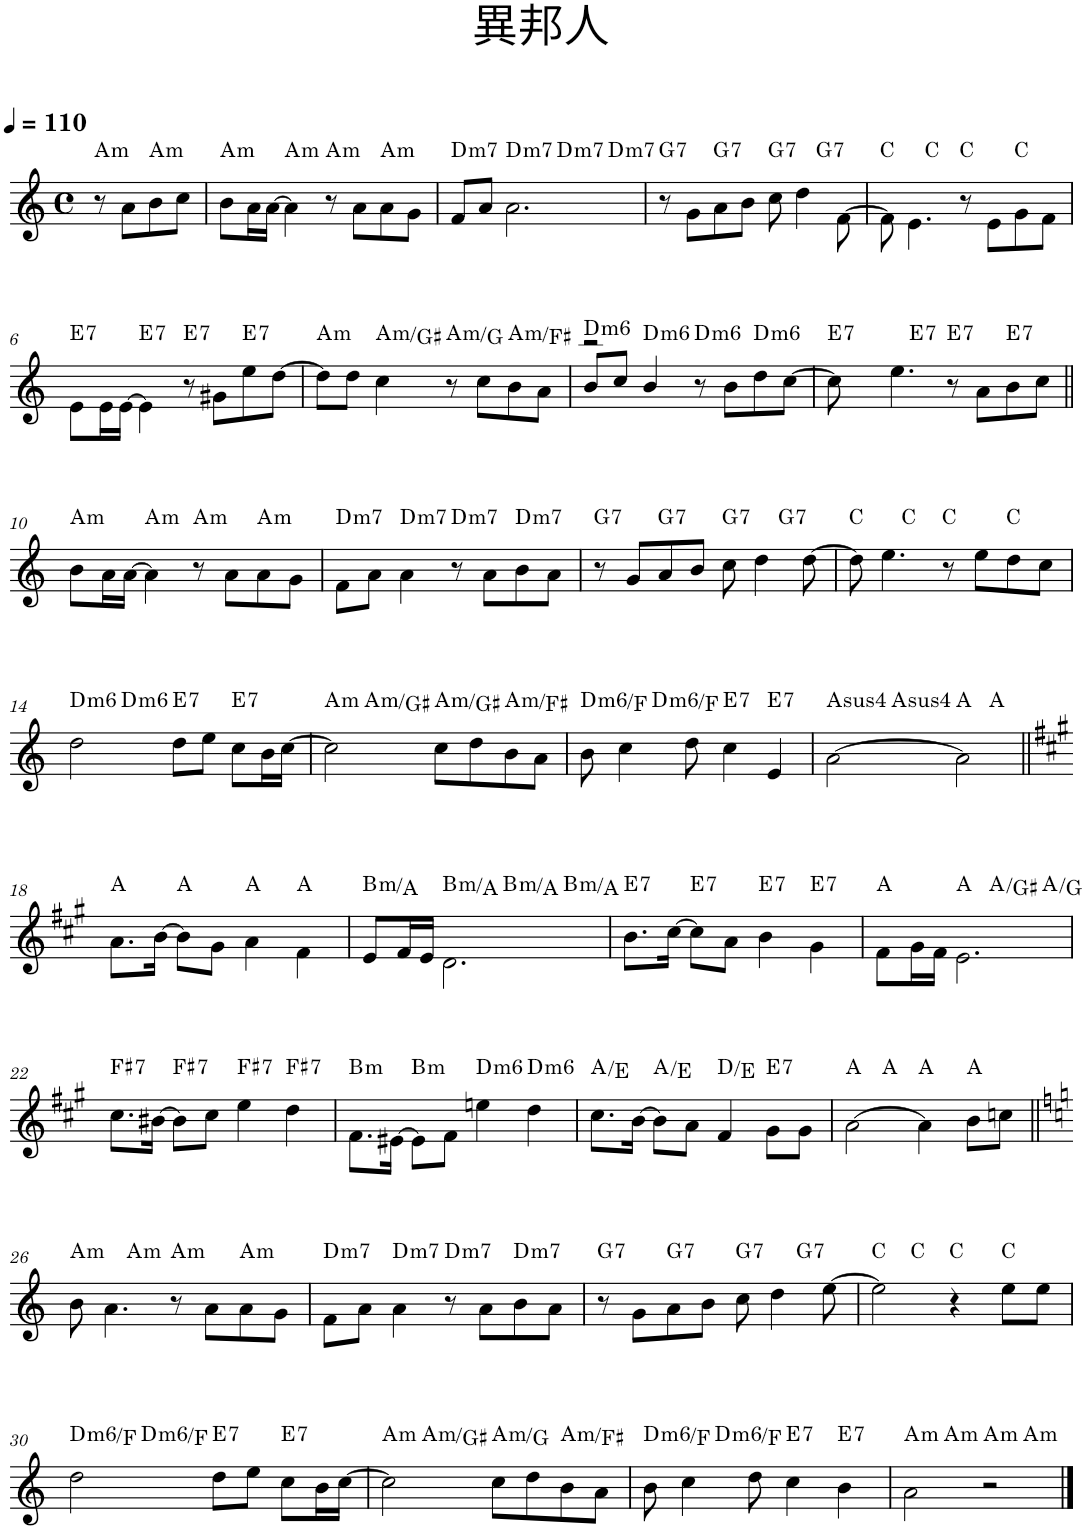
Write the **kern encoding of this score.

**kern	**harte
*part1	*part1
*staff1	*
*I"Piano	*
*I'Pno.	*
*clefG2	*
*k[]	*
*C:	*
*M4/4	*
*met(c)	*
*MM110	*
=1	=1
!	!LO:H:kt=m
8r	A:min
8a\L	.
!	!LO:H:kt=m
8b\	A:min
8cc\J	.
=2	=2
!	!LO:H:kt=m
8b\L	A:min
16a\L	.
[16a\JJ	.
!	!LO:H:kt=m
4a\]	A:min
!	!LO:H:kt=m
8r	A:min
8a\L	.
!	!LO:H:kt=m
8a\	A:min
8g\J	.
=3	=3
!	!LO:H:kt=m7
*^	*
*	*^	*
8f/L	2ryy	2.ryy	D:min7
8a/J	.	.	.
!	!	!	!LO:H:kt=m7
2.a\	.	.	D:min7
!	!	!	!LO:H:kt=m7
.	2ryy	.	D:min7
!	!	!	!LO:H:kt=m7
.	.	4ryy	D:min7
=4	=4	=4	=4
!	!	!	!LO:H:kt=7
*	*v	*v	*
8r	2.ryy	G:7
8g\L	.	.
!	!	!LO:H:kt=7
8a\	.	G:7
8b\J	.	.
!	!	!LO:H:kt=7
8cc\	.	G:7
4dd\	.	.
!	!	!LO:H:kt=7
.	4ryy	G:7
[8f\	.	.
=5	=5	=5
8f\]	4ryy	C:maj
4.e\	.	.
.	2.ryy	C:maj
8r	.	C:maj
8e\L	.	.
8g\	.	C:maj
8f\J	.	.
!!LO:LB:g=z	!!
=6	=6	=6
!	!	!LO:H:kt=7
*v	*v	*
8e\L	E:7
16e\L	.
[16e\JJ	.
!	!LO:H:kt=7
4e\]	E:7
!	!LO:H:kt=7
8r	E:7
8g#X\L	.
!	!LO:H:kt=7
8ee\	E:7
[8dd\J	.
=7	=7
!	!LO:H:kt=m
8dd\L]	A:min
8dd\J	.
!	!LO:H:kt=m
4cc\	A:min/7
!	!LO:H:kt=m
8r	A:min/b7
8cc\L	.
!	!LO:H:kt=m
8b\	A:min/6
8a\J	.
=8	=8
*^	*
!	!	!LO:H:kt=m6
2r	8b/L	D:min6
.	8cc/J	.
!	!	!LO:H:kt=m6
.	4b/	D:min6
!	!	!LO:H:kt=m6
8r	2ryy	D:min6
8b\L	.	.
!	!	!LO:H:kt=m6
8dd\	.	D:min6
[8cc\J	.	.
=9	=9	=9
!	!	!LO:H:kt=7
8cc\]	4ryy	E:7
4.ee\	.	.
!	!	!LO:H:kt=7
.	2.ryy	E:7
!	!	!LO:H:kt=7
8r	.	E:7
8a\L	.	.
!	!	!LO:H:kt=7
8b\	.	E:7
8cc\J	.	.
!!LO:LB:g=z	!!
=10||	=10||	=10||
!	!	!LO:H:kt=m
*v	*v	*
8b\L	A:min
16a\L	.
[16a\JJ	.
!	!LO:H:kt=m
4a\]	A:min
!	!LO:H:kt=m
8r	A:min
8a\L	.
!	!LO:H:kt=m
8a\	A:min
8g\J	.
=11	=11
!	!LO:H:kt=m7
8f\L	D:min7
8a\J	.
!	!LO:H:kt=m7
4a\	D:min7
!	!LO:H:kt=m7
8r	D:min7
8a\L	.
!	!LO:H:kt=m7
8b\	D:min7
8a\J	.
=12	=12
!	!LO:H:kt=7
*^	*
8r	2.ryy	G:7
8g/L	.	.
!	!	!LO:H:kt=7
8a/	.	G:7
8b/J	.	.
!	!	!LO:H:kt=7
8cc\	.	G:7
4dd\	.	.
!	!	!LO:H:kt=7
.	4ryy	G:7
[8dd\	.	.
=13	=13	=13
8dd\]	4ryy	C:maj
4.ee\	.	.
.	2.ryy	C:maj
8r	.	C:maj
8ee\L	.	.
8dd\	.	C:maj
8cc\J	.	.
!!LO:LB:g=z	!!
=14	=14	=14
!	!	!LO:H:kt=m6
2dd\	4ryy	D:min6
!	!	!LO:H:kt=m6
.	2.ryy	D:min6
!	!	!LO:H:kt=7
8dd\L	.	E:7
8ee\J	.	.
!	!	!LO:H:kt=7
8cc\L	.	E:7
16b\L	.	.
[16cc\JJ	.	.
=15	=15	=15
!	!	!LO:H:kt=m
2cc\]	4ryy	A:min
!	!	!LO:H:kt=m
.	2.ryy	A:min/7
!	!	!LO:H:kt=m
8cc\L	.	A:min/7
8dd\	.	.
!	!	!LO:H:kt=m
8b\	.	A:min/6
8a\J	.	.
=16	=16	=16
!	!	!LO:H:kt=m6
8b\	4ryy	D:min6/b3
4cc\	.	.
!	!	!LO:H:kt=m6
.	2.ryy	D:min6/b3
8dd\	.	.
!	!	!LO:H:kt=7
4cc\	.	E:7
!	!	!LO:H:kt=7
4e/	.	E:7
=17	=17	=17
!	!	!LO:H:kt=4
*	*^	*
[2a\	4ryy	2.ryy	A:sus4
!	!	!	!LO:H:kt=4
.	2.ryy	.	A:sus4
2a\]	.	.	A:maj
.	.	4ryy	A:maj
*v	*v	*v	*
!!LO:LB:g=z
=18||	=18||
*k[f#c#g#]	*
*A:	*
8.a\L	A:maj
[16b\Jk	.
8b\L]	A:maj
8g#\J	.
4a\	A:maj
4f#\	A:maj
=19	=19
!	!LO:H:kt=m
*^	*
*	*^	*
8e/L	2ryy	2.ryy	B:min/b7
16f#/L	.	.	.
16e/JJ	.	.	.
!	!	!	!LO:H:kt=m
2.d\	.	.	B:min/b7
!	!	!	!LO:H:kt=m
.	2ryy	.	B:min/b7
!	!	!	!LO:H:kt=m
.	.	4ryy	B:min/b7
=20	=20	=20	=20
!	!	!	!LO:H:kt=7
*v	*v	*v	*
8.b\L	E:7
[16cc#\Jk	.
!	!LO:H:kt=7
8cc#\L]	E:7
8a\J	.
!	!LO:H:kt=7
4b\	E:7
!	!LO:H:kt=7
4g#\	E:7
=21	=21
*^	*
*	*^	*
8f#\L	2ryy	2.ryy	A:maj
16g#\L	.	.	.
16f#\JJ	.	.	.
2.e\	.	.	A:maj
.	2ryy	.	A:maj/7
.	.	4ryy	A:maj/b7
!!LO:LB:g=z	!!	!!
=22	=22	=22	=22
!	!	!	!LO:H:kt=7
*v	*v	*v	*
8.cc#\L	F#:7
[16b#X\Jk	.
!	!LO:H:kt=7
8b#\L]	F#:7
8cc#\J	.
!	!LO:H:kt=7
4ee\	F#:7
!	!LO:H:kt=7
4dd\	F#:7
=23	=23
!	!LO:H:kt=m
8.f#\L	B:min
[16e#X\Jk	.
!	!LO:H:kt=m
8e#\L]	B:min
8f#\J	.
!	!LO:H:kt=m6
4een\	D:min6
!	!LO:H:kt=m6
4dd\	D:min6
=24	=24
8.cc#\L	A:maj/5
[16b\Jk	.
8b\L]	A:maj/5
8a\J	.
4f#/	D:maj/2
!	!LO:H:kt=7
8g#\L	E:7
8g#\J	.
=25	=25
*^	*
[2a\	4ryy	A:maj
.	2.ryy	A:maj
4a\]	.	A:maj
8b\L	.	A:maj
8ccn\J	.	.
!!LO:LB:g=z	!!
=26||	=26||	=26||
*k[]	*	*
*C:	*	*
!	!	!LO:H:kt=m
8b\	4ryy	A:min
4.a\	.	.
!	!	!LO:H:kt=m
.	2.ryy	A:min
!	!	!LO:H:kt=m
8r	.	A:min
8a\L	.	.
!	!	!LO:H:kt=m
8a\	.	A:min
8g\J	.	.
=27	=27	=27
!	!	!LO:H:kt=m7
*v	*v	*
8f\L	D:min7
8a\J	.
!	!LO:H:kt=m7
4a\	D:min7
!	!LO:H:kt=m7
8r	D:min7
8a\L	.
!	!LO:H:kt=m7
8b\	D:min7
8a\J	.
=28	=28
!	!LO:H:kt=7
*^	*
8r	2.ryy	G:7
8g\L	.	.
!	!	!LO:H:kt=7
8a\	.	G:7
8b\J	.	.
!	!	!LO:H:kt=7
8cc\	.	G:7
4dd\	.	.
!	!	!LO:H:kt=7
.	4ryy	G:7
[8ee\	.	.
=29	=29	=29
2ee\]	4ryy	C:maj
.	2.ryy	C:maj
4r	.	C:maj
8ee\L	.	C:maj
8ee\J	.	.
!!LO:LB:g=z	!!
=30	=30	=30
!	!	!LO:H:kt=m6
2dd\	4ryy	D:min6/b3
!	!	!LO:H:kt=m6
.	2.ryy	D:min6/b3
!	!	!LO:H:kt=7
8dd\L	.	E:7
8ee\J	.	.
!	!	!LO:H:kt=7
8cc\L	.	E:7
16b\L	.	.
[16cc\JJ	.	.
=31	=31	=31
!	!	!LO:H:kt=m
2cc\]	4ryy	A:min
!	!	!LO:H:kt=m
.	2.ryy	A:min/7
!	!	!LO:H:kt=m
8cc\L	.	A:min/b7
8dd\	.	.
!	!	!LO:H:kt=m
8b\	.	A:min/6
8a\J	.	.
=32	=32	=32
!	!	!LO:H:kt=m6
8b\	4ryy	D:min6/b3
4cc\	.	.
!	!	!LO:H:kt=m6
.	2.ryy	D:min6/b3
8dd\	.	.
!	!	!LO:H:kt=7
4cc\	.	E:7
!	!	!LO:H:kt=7
4b\	.	E:7
=33	=33	=33
!	!	!LO:H:kt=m
*	*^	*
2a\	4ryy	2.ryy	A:min
!	!	!	!LO:H:kt=m
.	2.ryy	.	A:min
!	!	!	!LO:H:kt=m
2r	.	.	A:min
!	!	!	!LO:H:kt=m
.	.	4ryy	A:min
*v	*v	*v	*
==	==
*-	*-
